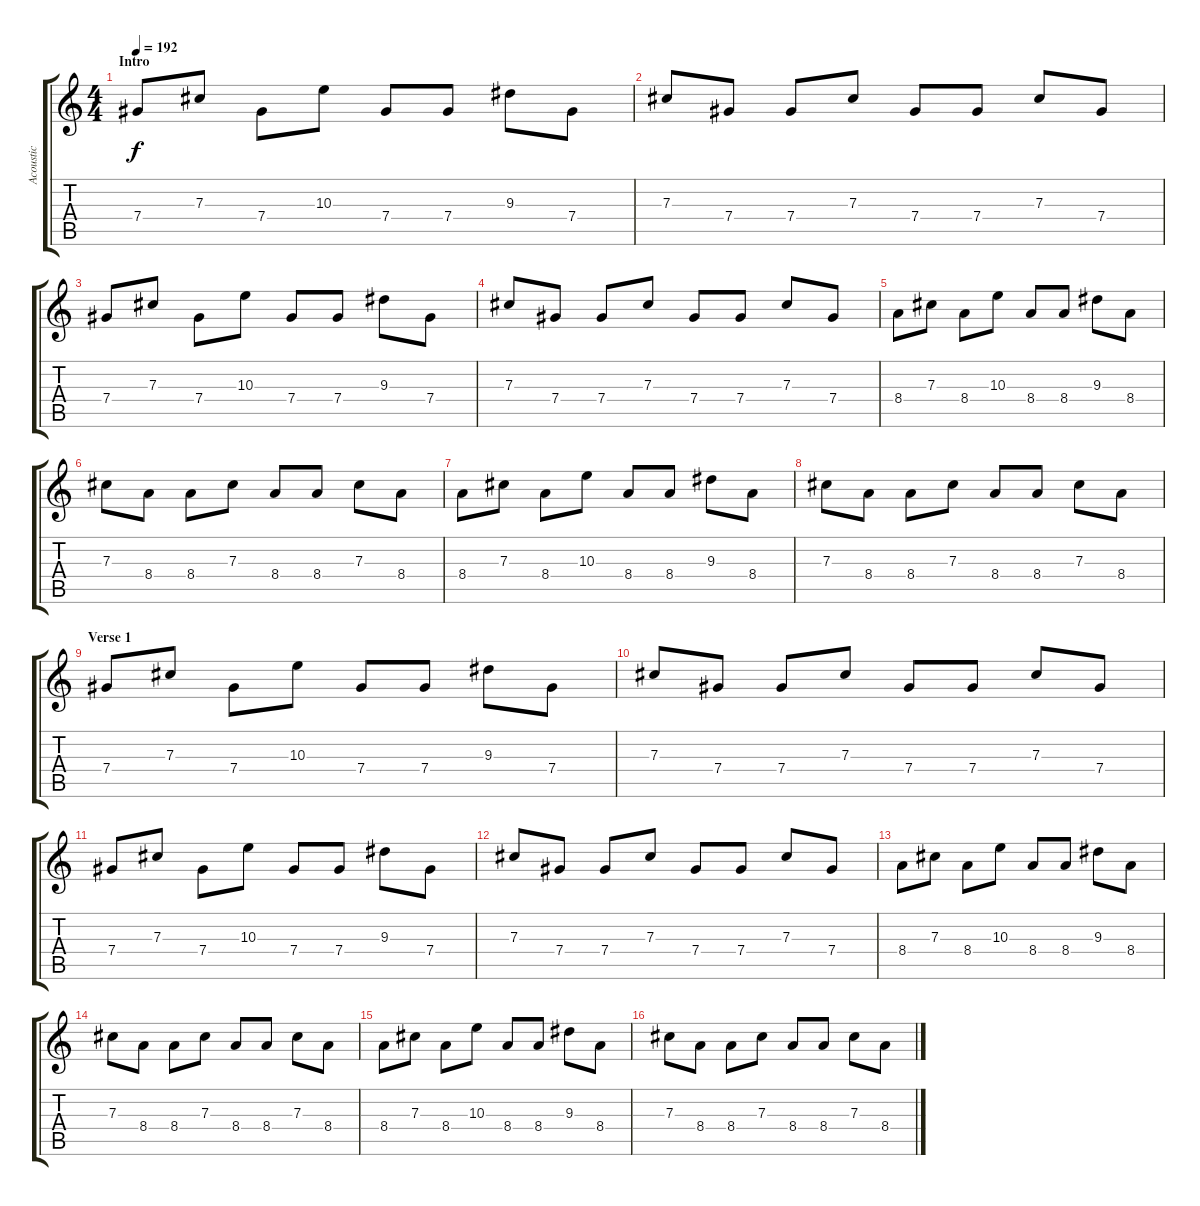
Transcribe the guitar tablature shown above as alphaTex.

\track ("Acoustic" "Acoustic") {instrument electricguitarclean}
\staff {score tabs}
\tuning (Eb4 Bb3 Gb3 Db3 Ab2 Eb2) {hide}
\ts (4 4)
\section ("" "Intro")
\tempo 192
\tempo 144
\tempo 192
\clef g2
\ks c
7.4.8{dy f instrument electricguitarclean} 7.3.8 7.4.8 10.3.8 7.4.8 7.4.8 9.3.8 7.4.8 |
7.3.8 7.4.8 7.4.8 7.3.8 7.4.8 7.4.8 7.3.8 7.4.8 |
7.4.8 7.3.8 7.4.8 10.3.8 7.4.8 7.4.8 9.3.8 7.4.8 |
7.3.8 7.4.8 7.4.8 7.3.8 7.4.8 7.4.8 7.3.8 7.4.8 |
8.4.8 7.3.8 8.4.8 10.3.8 8.4.8 8.4.8 9.3.8 8.4.8 |
7.3.8 8.4.8 8.4.8 7.3.8 8.4.8 8.4.8 7.3.8 8.4.8 |
8.4.8 7.3.8 8.4.8 10.3.8 8.4.8 8.4.8 9.3.8 8.4.8 |
7.3.8 8.4.8 8.4.8 7.3.8 8.4.8 8.4.8 7.3.8 8.4.8 |
\section ("" "Verse 1")
7.4.8 7.3.8 7.4.8 10.3.8 7.4.8 7.4.8 9.3.8 7.4.8 |
7.3.8 7.4.8 7.4.8 7.3.8 7.4.8 7.4.8 7.3.8 7.4.8 |
7.4.8 7.3.8 7.4.8 10.3.8 7.4.8 7.4.8 9.3.8 7.4.8 |
7.3.8 7.4.8 7.4.8 7.3.8 7.4.8 7.4.8 7.3.8 7.4.8 |
8.4.8 7.3.8 8.4.8 10.3.8 8.4.8 8.4.8 9.3.8 8.4.8 |
7.3.8 8.4.8 8.4.8 7.3.8 8.4.8 8.4.8 7.3.8 8.4.8 |
8.4.8 7.3.8 8.4.8 10.3.8 8.4.8 8.4.8 9.3.8 8.4.8 |
7.3.8 8.4.8 8.4.8 7.3.8 8.4.8 8.4.8 7.3.8 8.4.8
